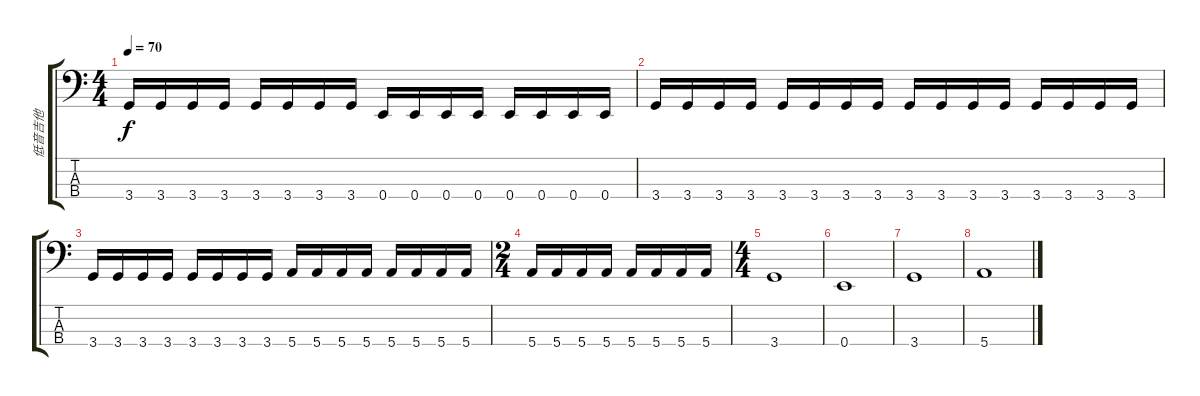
\track ("低音吉他" "低音吉他") {instrument electricbassfinger}
\staff {score tabs}
\tuning (G2 D2 A1 E1) {hide}
\ts (4 4)
\tempo 70
\clef f4
\ks c
3.4.16{dy f} 3.4.16 3.4.16 3.4.16 3.4.16 3.4.16 3.4.16 3.4.16 0.4.16 0.4.16 0.4.16 0.4.16 0.4.16 0.4.16 0.4.16 0.4.16 |
3.4.16 3.4.16 3.4.16 3.4.16 3.4.16 3.4.16 3.4.16 3.4.16 3.4.16 3.4.16 3.4.16 3.4.16 3.4.16 3.4.16 3.4.16 3.4.16 |
3.4.16 3.4.16 3.4.16 3.4.16 3.4.16 3.4.16 3.4.16 3.4.16 5.4.16 5.4.16 5.4.16 5.4.16 5.4.16 5.4.16 5.4.16 5.4.16 |
\ts (2 4)
5.4.16 5.4.16 5.4.16 5.4.16 5.4.16 5.4.16 5.4.16 5.4.16 |
\ts (4 4)
3.4.1 |
0.4.1 |
3.4.1 |
5.4.1
